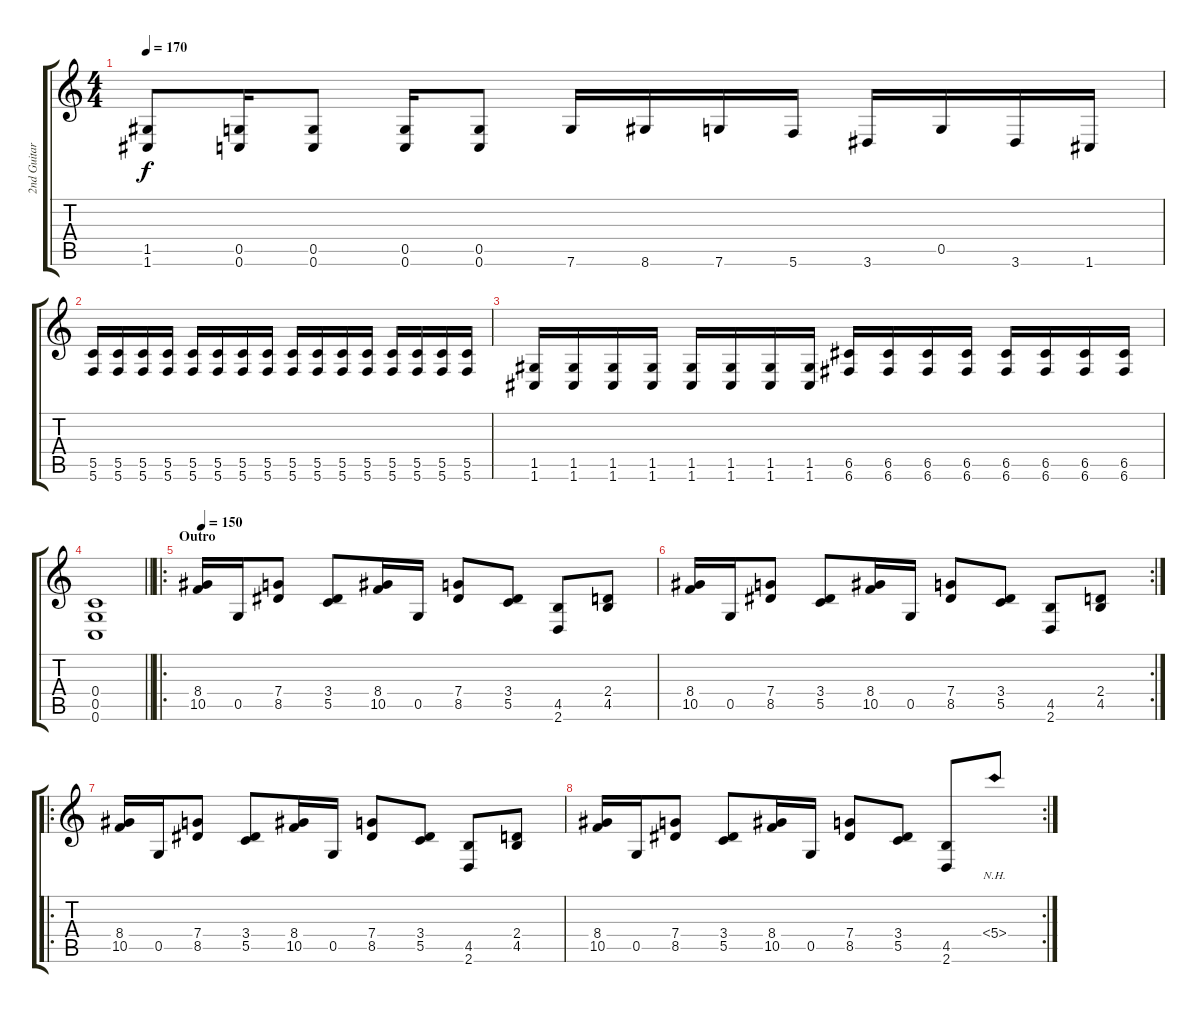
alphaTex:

\track ("2nd Guitar" "2nd Guitar") {instrument distortionguitar}
\staff {score tabs}
\tuning (D4 A3 F3 C3 G2 C2) {hide}
\ts (4 4)
\tempo 170
\clef g2
\ks c
(1.5 1.6).8{dy f} (0.5 0.6).16 (0.5 0.6).8 (0.5 0.6).16 (0.5 0.6).8 7.6.16 8.6.16 7.6.16 5.6.16 3.6.16 0.5.16 3.6.16 1.6.16 |
(5.5 5.6).16 (5.5 5.6).16 (5.5 5.6).16 (5.5 5.6).16 (5.5 5.6).16 (5.5 5.6).16 (5.5 5.6).16 (5.5 5.6).16 (5.5 5.6).16 (5.5 5.6).16 (5.5 5.6).16 (5.5 5.6).16 (5.5 5.6).16 (5.5 5.6).16 (5.5 5.6).16 (5.5 5.6).16 |
(1.5 1.6).16 (1.5 1.6).16 (1.5 1.6).16 (1.5 1.6).16 (1.5 1.6).16 (1.5 1.6).16 (1.5 1.6).16 (1.5 1.6).16 (6.5 6.6).16 (6.5 6.6).16 (6.5 6.6).16 (6.5 6.6).16 (6.5 6.6).16 (6.5 6.6).16 (6.5 6.6).16 (6.5 6.6).16 |
\barLineRight lightlight
(0.4 0.5 0.6).1 |
\ro
\section ("" "Outro")
\tempo 150
(8.4 10.5).16 0.5.16 (7.4 8.5).8 (3.4 5.5).8 (8.4 10.5).16 0.5.16 (7.4 8.5).8 (3.4 5.5).8 (4.5 2.6).8 (2.4 4.5).8 |
\rc 2
(8.4 10.5).16 0.5.16 (7.4 8.5).8 (3.4 5.5).8 (8.4 10.5).16 0.5.16 (7.4 8.5).8 (3.4 5.5).8 (4.5 2.6).8 (2.4 4.5).8 |
\ro
(8.4 10.5).16 0.5.16 (7.4 8.5).8 (3.4 5.5).8 (8.4 10.5).16 0.5.16 (7.4 8.5).8 (3.4 5.5).8 (4.5 2.6).8 (2.4 4.5).8 |
\rc 2
(8.4 10.5).16 0.5.16 (7.4 8.5).8 (3.4 5.5).8 (8.4 10.5).16 0.5.16 (7.4 8.5).8 (3.4 5.5).8 (4.5 2.6).8 5.4{nh}.8
